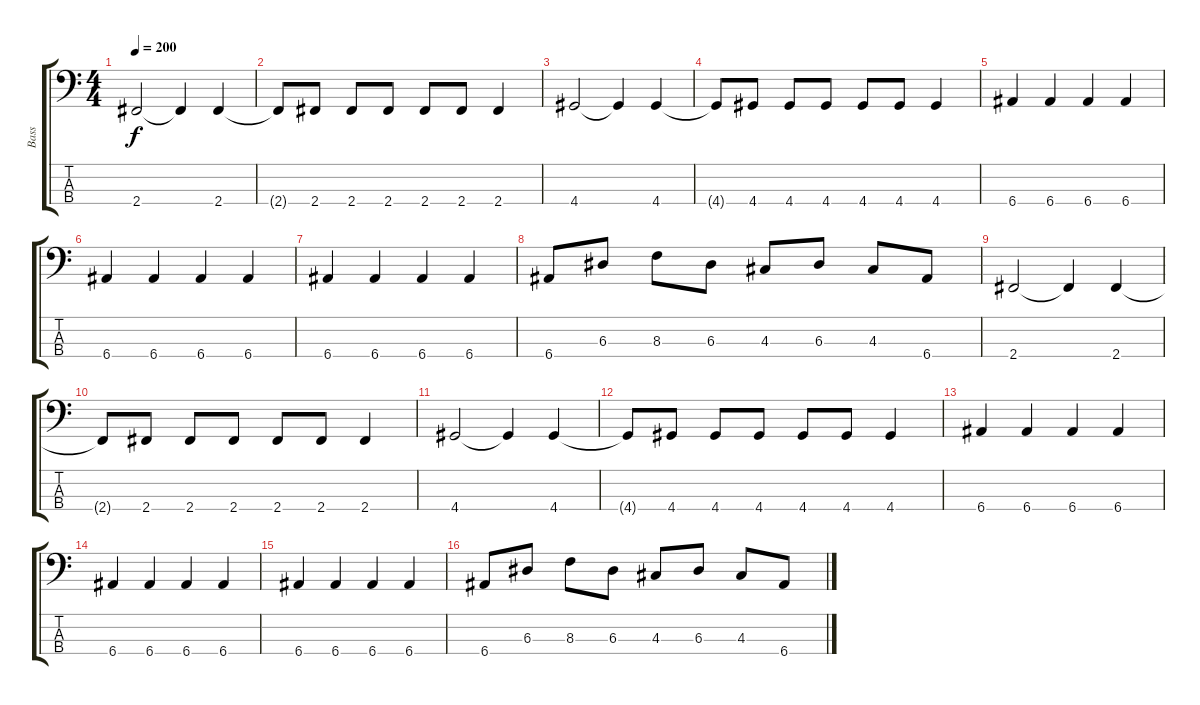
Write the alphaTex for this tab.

\track ("Bass" "Bass") {instrument electricbasspick}
\staff {score tabs}
\tuning (G2 D2 A1 E1) {hide}
\ts (4 4)
\tempo 200
\clef f4
\ks c
2.4.2{dy f} 2.4{t}.4 2.4.4 |
2.4{t}.8 2.4.8 2.4.8 2.4.8 2.4.8 2.4.8 2.4.4 |
4.4.2 4.4{t}.4 4.4.4 |
4.4{t}.8 4.4.8 4.4.8 4.4.8 4.4.8 4.4.8 4.4.4 |
6.4.4 6.4.4 6.4.4 6.4.4 |
6.4.4 6.4.4 6.4.4 6.4.4 |
6.4.4 6.4.4 6.4.4 6.4.4 |
6.4.8 6.3.8 8.3.8 6.3.8 4.3.8 6.3.8 4.3.8 6.4.8 |
2.4.2 2.4{t}.4 2.4.4 |
2.4{t}.8 2.4.8 2.4.8 2.4.8 2.4.8 2.4.8 2.4.4 |
4.4.2 4.4{t}.4 4.4.4 |
4.4{t}.8 4.4.8 4.4.8 4.4.8 4.4.8 4.4.8 4.4.4 |
6.4.4 6.4.4 6.4.4 6.4.4 |
6.4.4 6.4.4 6.4.4 6.4.4 |
6.4.4 6.4.4 6.4.4 6.4.4 |
6.4.8 6.3.8 8.3.8 6.3.8 4.3.8 6.3.8 4.3.8 6.4.8
